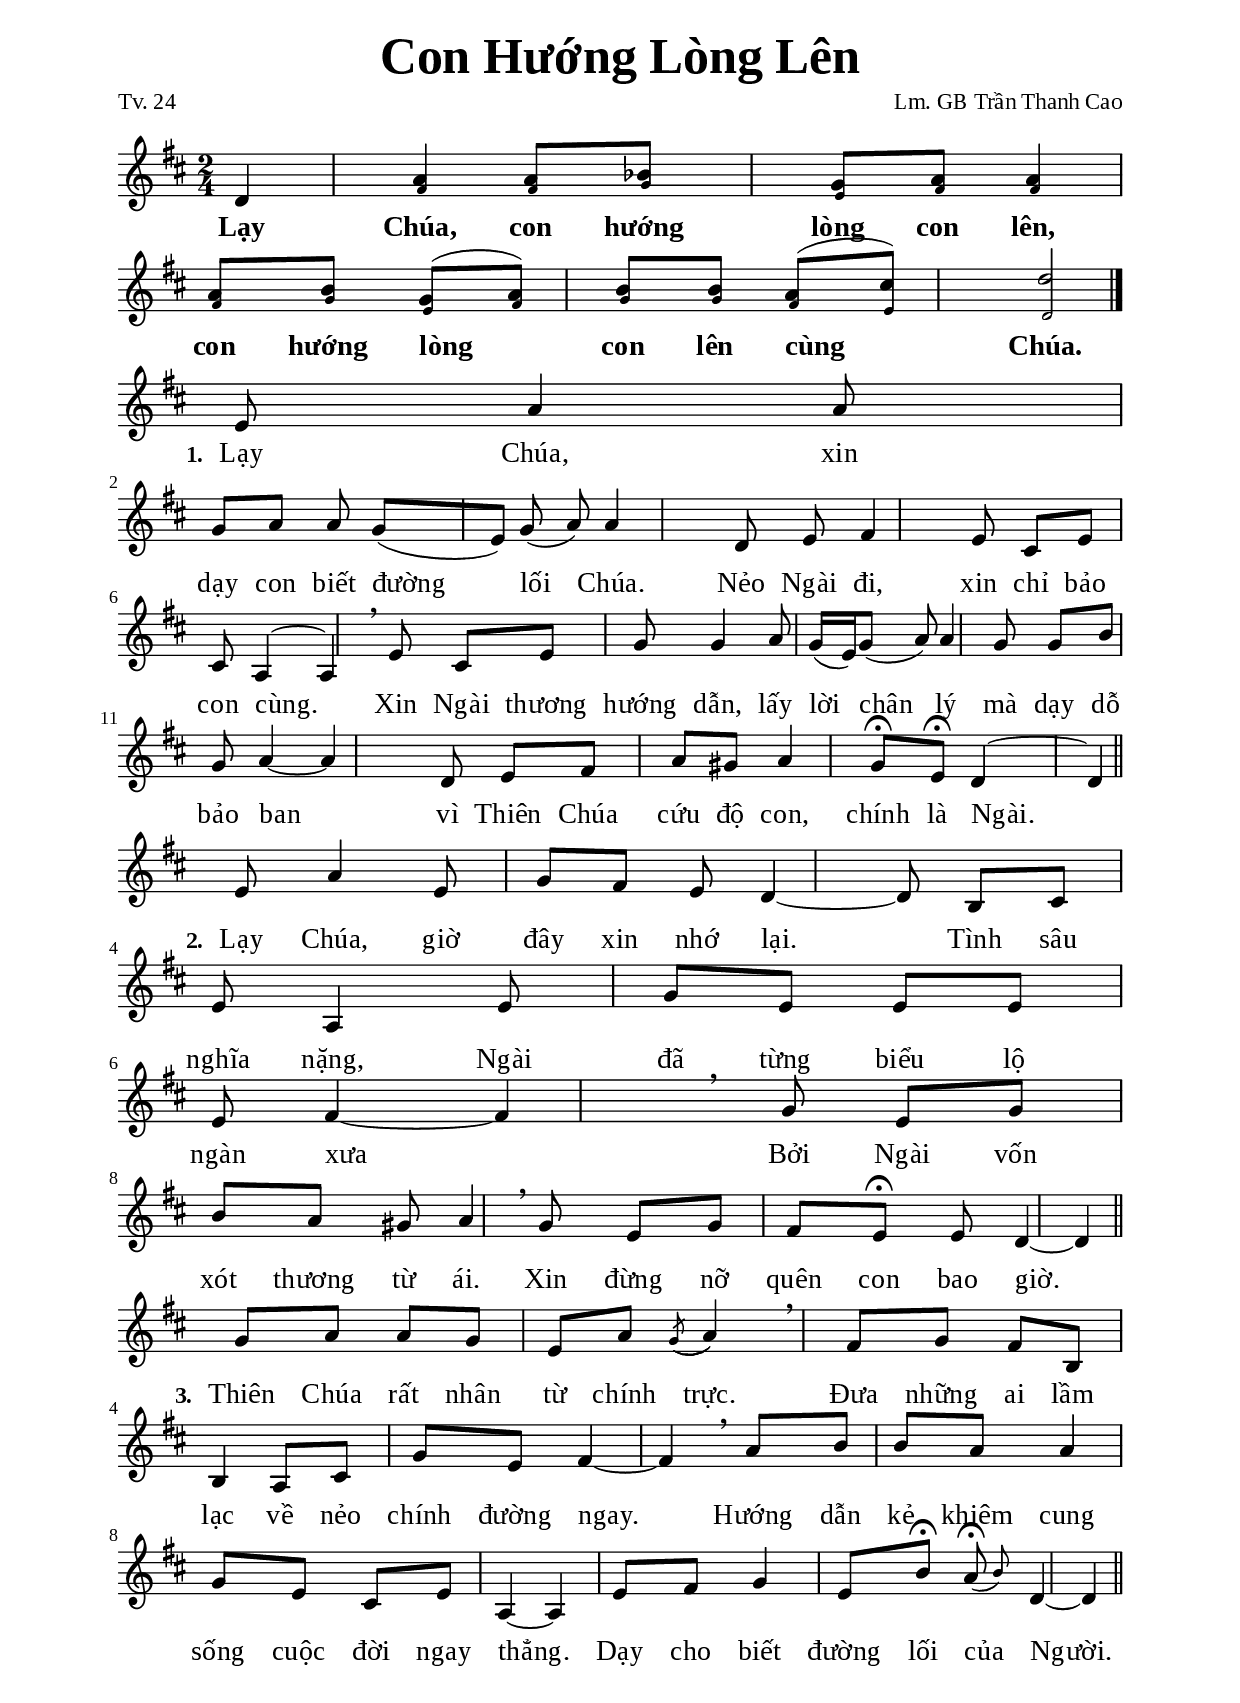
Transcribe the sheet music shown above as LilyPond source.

% Cài đặt chung
\version "2.22.1"
\include "english.ly"

\header {
  title = \markup { \fontsize #3 "Con Hướng Lòng Lên" }
  poet = "Tv. 24"
  composer = "Lm. GB Trần Thanh Cao"
  arranger = " "
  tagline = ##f
}

% Nhạc điệp khúc
nhacDiepKhucSop= \relative c' {
  \partial 4 d4 |
  a' a8 bf |
  g a a4 |
  a8 b g (a) |
  b b a ^(cs) |
  d2 \bar "|."
}

nhacDiepKhucBas = \relative c' {
  \skip 4
  fs4 fs8 g |
  e fs fs4 |
  fs8 g e ^(fs) |
  g g fs (e) |
  d2
}

% Nhạc phiên khúc
nhacPhienKhucMot = \relative c' {
  e8 a4 a8 g a a g ([e]) g (a) a4 d,8 e fs4 e8
  cs e cs a4
  \tweak extra-offset #'(0 . 3.5) ^~ a \breathe
  e'8 cs e g g4 a8 g16 (e) g8 (a) a4
  g8 g b g a4 ~ a d,8 e fs a gs a4
  g8 \fermata e \fermata d4
  \tweak extra-offset #'(0 . 3.2) ^~ d \bar "||"
}

nhacPhienKhucHai = \relative c' {
  e8 a4 e8 g fs e d4 ~ d8 b cs e a,4
  e'8 g e e e e fs4 ~ fs \breathe
  g8 e g
  b a gs a4 \breathe
  g8 e g fs e \fermata e d4
  %\tweak extra-offset #'(0 . 3)
  ~ d \bar "||"
}

nhacPhienKhucBa = \relative c' {
  g'8 a a g e a \acciaccatura g (a4) \breathe
  fs8 g fs b, b4
  a8 cs g' e fs4 ~ fs \breathe
  a8 b b a a4 g8
  e cs e a,4
  %\tweak extra-offset #'(0 . 3) ^(
  ~ a e'8 fs g4
  e8 b' \fermata \afterGrace a \fermata (b) d,4 ~ d \bar "||"
}

% Lời điệp khúc
loiDiepKhuc = \lyricmode {
  Lạy Chúa, con hướng lòng con lên,
  con hướng lòng con lên cùng Chúa.
}

% Lời phiên khúc
loiPhienKhucMot = \lyricmode {
  \set stanza = #"1. "
  Lạy Chúa, xin dạy con biết đường lối Chúa.
  Nẻo Ngài đi, xin chỉ bảo con cùng.
  Xin Ngài thương hướng dẫn, lấy lời chân lý mà dạy dỗ bảo ban
  vì Thiên Chúa cứu độ con, chính là Ngài.
}

loiPhienKhucHai = \lyricmode {
  \set stanza = #"2. "
  Lạy Chúa, giờ đây xin nhớ lại.
  Tình sâu nghĩa nặng, Ngài đã từng biểu lộ ngàn xưa
  Bởi Ngài vốn xót thương từ ái.
  Xin đừng nỡ quên con bao giờ.
}

loiPhienKhucBa = \lyricmode {
  \set stanza = #"3. "
  Thiên Chúa rất nhân từ chính trực.
  Đưa những ai lầm lạc về nẻo chính đường ngay.
  Hướng dẫn kẻ khiêm cung sống cuộc đời ngay thẳng.
  Dạy cho biết đường lối của Người.
}

% Dàn trang
\paper {
  #(set-paper-size "a4")
  top-margin = 10\mm
  bottom-margin = 10\mm
  left-margin = 20\mm
  right-margin = 20\mm
  indent = #0
  #(define fonts
    (make-pango-font-tree
      "Liberation Serif"
      "Liberation Serif"
      "Liberation Serif"
      (/ 20 20)))
  page-count = #1
  system-system-spacing = #'((basic-distance . 12)
                             (minimum-distance . 12.5)
                             (padding . 1))
  score-system-spacing = #'((basic-distance . 12)
                             (minimum-distance . 12.5)
                             (padding . 1))
}

% Thiết lập tông và nhịp
TongNhip = { \key d \major \time 2/4 }

% Đổi kích thước nốt cho bè phụ
notBePhu =
#(define-music-function (font-size music) (number? ly:music?)
   (for-some-music
     (lambda (m)
       (if (music-is-of-type? m 'rhythmic-event)
           (begin
             (set! (ly:music-property m 'tweaks)
                   (cons `(font-size . ,font-size)
                         (ly:music-property m 'tweaks)))
             #t)
           #f))
     music)
   music)

\score {
  \new ChoirStaff <<
    \new Staff = diepKhuc \with {
        \consists "Merge_rests_engraver"
        %\magnifyStaff #(magstep +1)
        printPartCombineTexts = ##f
      }
      <<
      \new Voice \TongNhip \partCombine 
        \nhacDiepKhucSop
        \notBePhu -3 { \nhacDiepKhucBas }
      \new NullVoice = nhacThamChieu \nhacDiepKhucSop
      \new Lyrics \with {
          \override VerticalAxisGroup.
            nonstaff-relatedstaff-spacing.padding = #1.5
          \override VerticalAxisGroup.
            nonstaff-unrelatedstaff-spacing.padding = #1.5
        }
        \lyricsto nhacThamChieu \loiDiepKhuc
      >>
  >>
  \layout {
    \override Lyrics.LyricText.font-series = #'bold
    \override Lyrics.LyricText.font-size = #+2
    \override Lyrics.LyricSpace.minimum-distance = #5
    \override Score.BarNumber.break-visibility = ##(#f #f #f)
    \override Score.SpacingSpanner.uniform-stretching = ##t
    \override Score.SpacingSpanner packed-spacing = ##t
  }
}

\score {
  \new ChoirStaff <<
    \new Staff = phienKhuc \with {
        %\magnifyStaff #(magstep +1)
      }
      <<
      \new Voice = beSop {
        \key d \major \time 2/4 \nhacPhienKhucMot
      }
    >>
    \new Lyrics \with {
          \override VerticalAxisGroup.
            nonstaff-relatedstaff-spacing.padding = #1.5
          \override VerticalAxisGroup.
            nonstaff-unrelatedstaff-spacing.padding = #1.5
        }
        \lyricsto beSop \loiPhienKhucMot
  >>
  \layout {
    \override Staff.TimeSignature.transparent = ##t
    \override Lyrics.LyricText.font-size = #+2
    \override Lyrics.LyricSpace.minimum-distance = #1.5
    \override Score.SpacingSpanner.uniform-stretching = ##t
    \override Score.SpacingSpanner packed-spacing = ##t
    \set Score.barAlways = ##t
    \set Score.defaultBarType = ""
  } 
}

\score {
  \new ChoirStaff <<
    \new Staff = phienKhuc \with {
        %\magnifyStaff #(magstep +1)
      }
      <<
      \new Voice = beSop {
        \key d \major \time 2/4 \nhacPhienKhucHai
      }
    >>
    \new Lyrics \with {
          \override VerticalAxisGroup.
            nonstaff-relatedstaff-spacing.padding = #1.5
          \override VerticalAxisGroup.
            nonstaff-unrelatedstaff-spacing.padding = #1.5
        }
        \lyricsto beSop \loiPhienKhucHai
  >>
  \layout {
    \override Staff.TimeSignature.transparent = ##t
    \override Lyrics.LyricText.font-size = #+2
    \override Lyrics.LyricSpace.minimum-distance = #3.5
    \override Score.SpacingSpanner.uniform-stretching = ##t
    \set Score.barAlways = ##t
    \set Score.defaultBarType = ""
  } 
}

\score {
  \new ChoirStaff <<
    \new Staff = phienKhuc \with {
        %\magnifyStaff #(magstep +1)
      }
      <<
      \new Voice = beSop {
        \key d \major \time 2/4 \nhacPhienKhucBa
      }
    >>
    \new Lyrics \with {
          \override VerticalAxisGroup.
            nonstaff-relatedstaff-spacing.padding = #1
          \override VerticalAxisGroup.
            nonstaff-unrelatedstaff-spacing.padding = #1
        }
        \lyricsto beSop \loiPhienKhucBa
  >>
  \layout {
    \override Staff.TimeSignature.transparent = ##t
    \override Lyrics.LyricText.font-size = #+2
    \override Lyrics.LyricSpace.minimum-distance = #2.5
    \override Score.SpacingSpanner.uniform-stretching = ##t
    \set Score.barAlways = ##t
    \set Score.defaultBarType = ""
  } 
}
